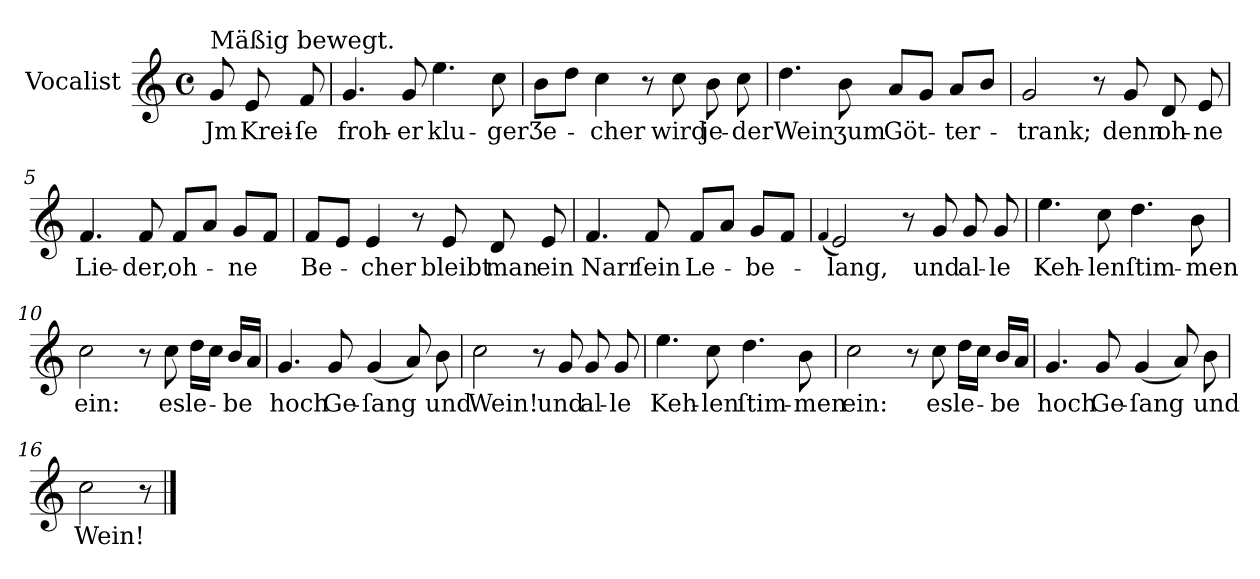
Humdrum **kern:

**kern	**text
*part1	*part1
*staff1	*staff1
*I"Vocalist	*
*clefG2	*
*k[]	*
*C:	*
*M4/4	*
*met(c)	*
=	=
!LO:TX:a:t=Mäßig bewegt.	!
8g	Jm
8e	Krei-
8f	-ſe
=1	=1
4.g	froh-
8g	-er
4.ee	klu-
8cc	-ger
=2	=2
8bL	Ʒe-
8ddJ	.
4cc	-cher
8r	.
8cc	wird
8b	je-
8cc	-der
=3	=3
4.dd	Wein
8b	ʒum
8aL	Göt-
8gJ	.
8aL	-ter-
8bJ	.
=4	=4
2g	-trank;
8r	.
8g	denn
8d	oh-
8e	-ne
=5	=5
4.f	Lie-
8f	-der,
8fL	oh-
8aJ	.
8gL	-ne
8fJ	.
=6	=6
8fL	Be-
8eJ	.
4e	-cher
8r	.
8e	bleibt
8d	man
8e	ein
=7	=7
4.f	Narr
8f	ſein
8fL	Le-
8aJ	.
8gL	-be-
8fJ	.
=8	=8
(4qqf	.
2e)	-lang,
8r	.
8g	und
8g	al-
8g	-le
=9	=9
4.ee	Keh-
8cc	-len
4.dd	ſtim-
8b	-men
=10	=10
2cc	ein:
8r	.
8cc	es
16ddLL	le-
16ccJJ	.
16bLL	-be
16aJJ	.
=11	=11
4.g	hoch
8g	Ge-
(4g	-ſang
8a)	.
8b	und
=12	=12
2cc	Wein!
8r	.
8g	und
8g	al-
8g	-le
=13	=13
4.ee	Keh-
8cc	-len
4.dd	ſtim-
8b	-men
=14	=14
2cc	ein:
8r	.
8cc	es
16ddLL	le-
16ccJJ	.
16bLL	-be
16aJJ	.
=15	=15
4.g	hoch
8g	Ge-
(4g	-ſang
8a)	.
8b	und
=16	=16
2cc	Wein!
8r	.
==	==
*-	*-
